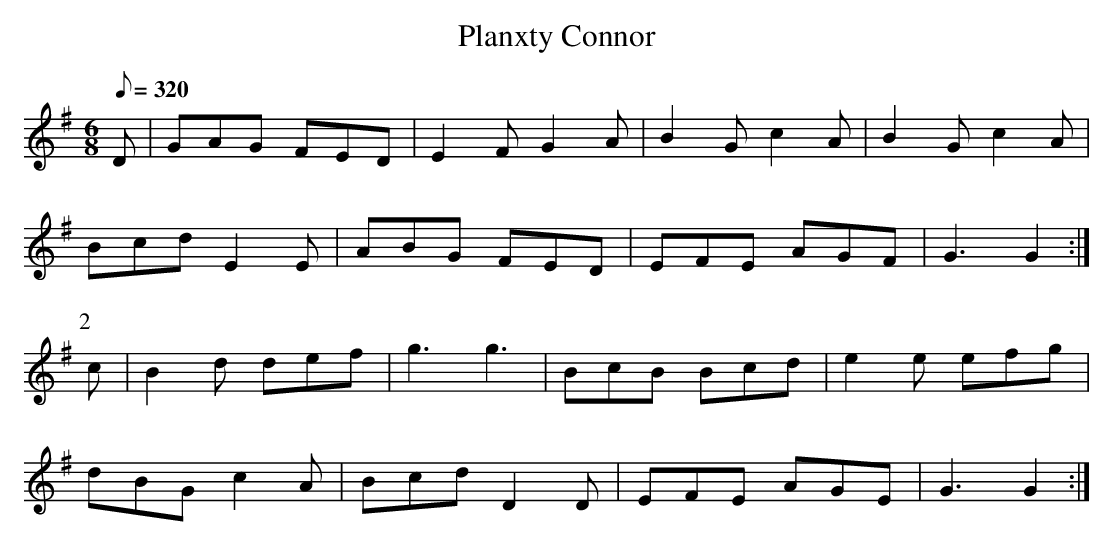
X:1
T: Planxty Connor
M: 6/8
L: 1/8
Q: 320
K: G
D|GAG FED|E2F G2A|B2G c2A|B2G c2A|
Bcd E2E|ABG FED|EFE AGF| G3 G2 :|
P:2
c|B2d def|g3 g3|BcB Bcd|e2e efg|
dBG c2A |Bcd D2D|EFE AGE|G3 G2:|
